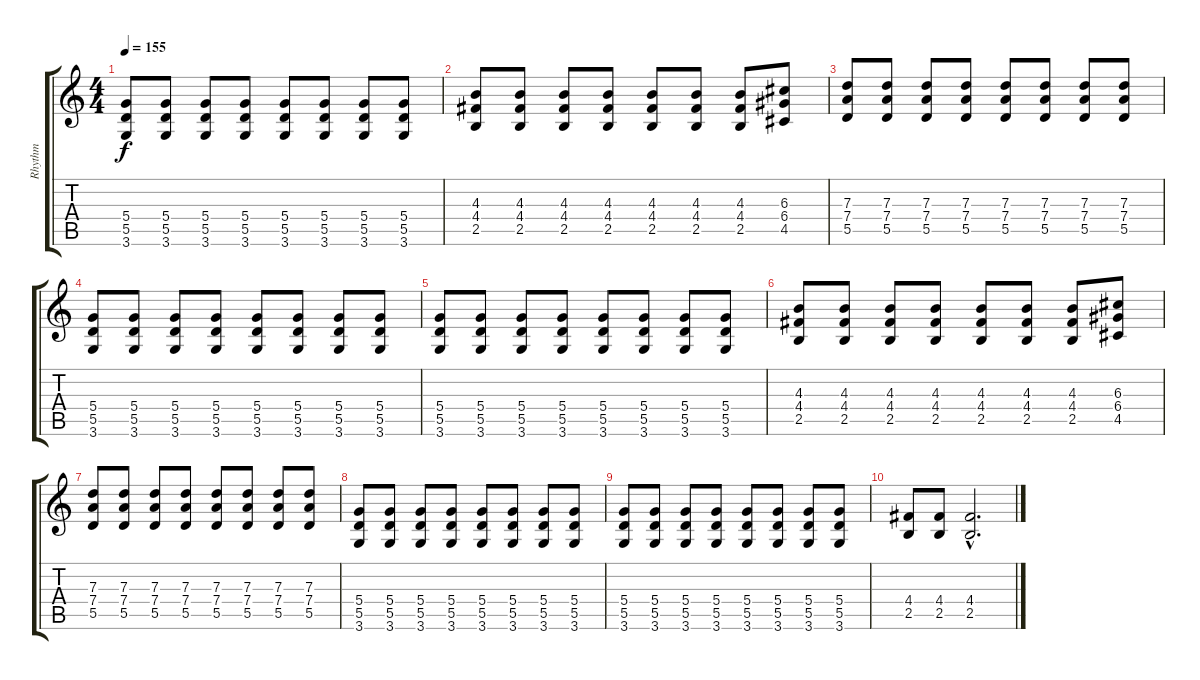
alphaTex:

\track ("Rhythm" "Rhythm") {instrument overdrivenguitar}
\staff {score tabs}
\tuning (E4 B3 G3 D3 A2 E2) {hide}
\ts (4 4)
\tempo 155
\clef g2
\ks c
(5.4 5.5 3.6).8{dy f} (5.4 5.5 3.6).8 (5.4 5.5 3.6).8 (5.4 5.5 3.6).8 (5.4 5.5 3.6).8 (5.4 5.5 3.6).8 (5.4 5.5 3.6).8 (5.4 5.5 3.6).8 |
(4.3 4.4 2.5).8 (4.3 4.4 2.5).8 (4.3 4.4 2.5).8 (4.3 4.4 2.5).8 (4.3 4.4 2.5).8 (4.3 4.4 2.5).8 (4.3 4.4 2.5).8 (6.3 6.4 4.5).8 |
(7.3 7.4 5.5).8 (7.3 7.4 5.5).8 (7.3 7.4 5.5).8 (7.3 7.4 5.5).8 (7.3 7.4 5.5).8 (7.3 7.4 5.5).8 (7.3 7.4 5.5).8 (7.3 7.4 5.5).8 |
(5.4 5.5 3.6).8 (5.4 5.5 3.6).8 (5.4 5.5 3.6).8 (5.4 5.5 3.6).8 (5.4 5.5 3.6).8 (5.4 5.5 3.6).8 (5.4 5.5 3.6).8 (5.4 5.5 3.6).8 |
(5.4 5.5 3.6).8 (5.4 5.5 3.6).8 (5.4 5.5 3.6).8 (5.4 5.5 3.6).8 (5.4 5.5 3.6).8 (5.4 5.5 3.6).8 (5.4 5.5 3.6).8 (5.4 5.5 3.6).8 |
(4.3 4.4 2.5).8 (4.3 4.4 2.5).8 (4.3 4.4 2.5).8 (4.3 4.4 2.5).8 (4.3 4.4 2.5).8 (4.3 4.4 2.5).8 (4.3 4.4 2.5).8 (6.3 6.4 4.5).8 |
(7.3 7.4 5.5).8 (7.3 7.4 5.5).8 (7.3 7.4 5.5).8 (7.3 7.4 5.5).8 (7.3 7.4 5.5).8 (7.3 7.4 5.5).8 (7.3 7.4 5.5).8 (7.3 7.4 5.5).8 |
(5.4 5.5 3.6).8 (5.4 5.5 3.6).8 (5.4 5.5 3.6).8 (5.4 5.5 3.6).8 (5.4 5.5 3.6).8 (5.4 5.5 3.6).8 (5.4 5.5 3.6).8 (5.4 5.5 3.6).8 |
(5.4 5.5 3.6).8 (5.4 5.5 3.6).8 (5.4 5.5 3.6).8 (5.4 5.5 3.6).8 (5.4 5.5 3.6).8 (5.4 5.5 3.6).8 (5.4 5.5 3.6).8 (5.4 5.5 3.6).8 |
(4.4 2.5).8 (4.4 2.5).8 (4.4{hac} 2.5{hac}).2{d}
